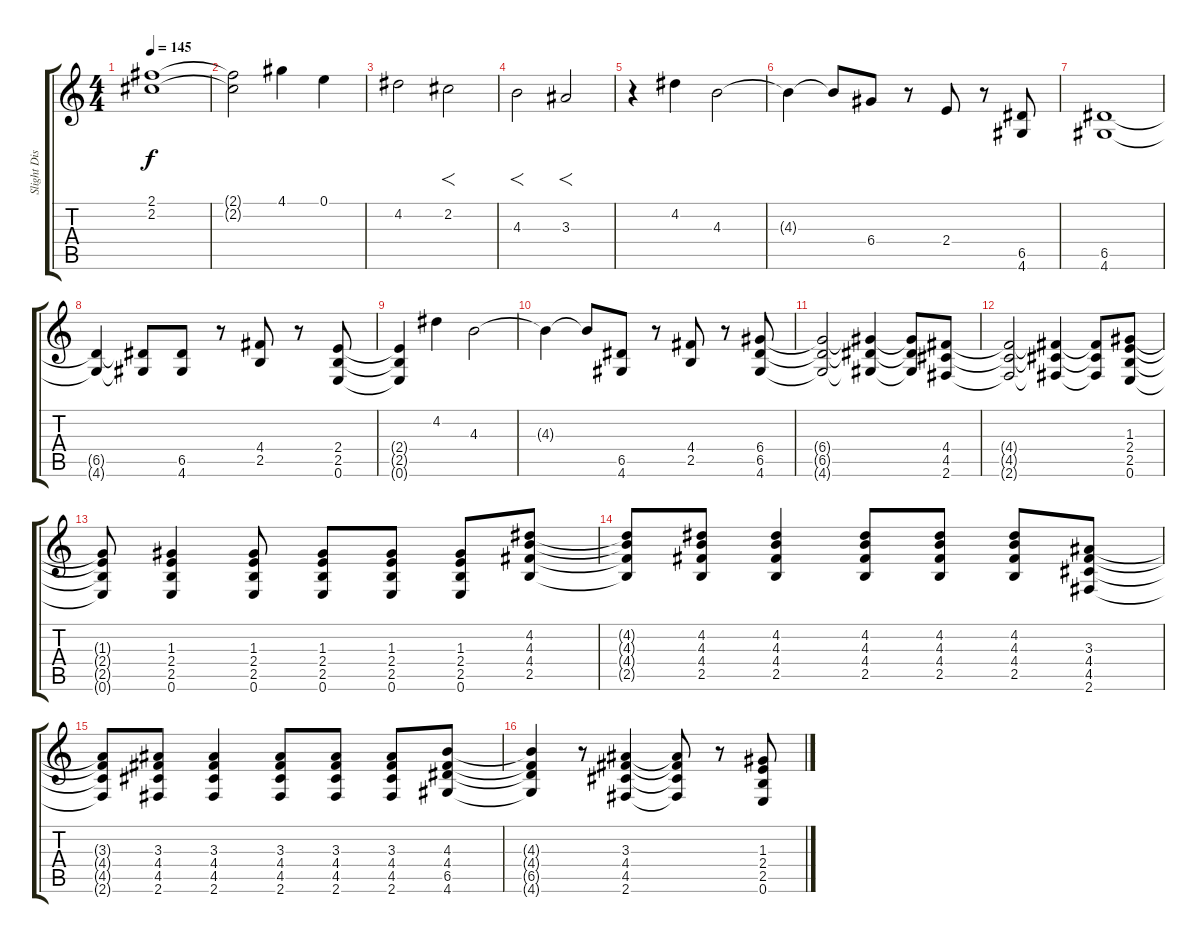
\track ("Slight Distortion Guitar 1" "Slight Dis") {instrument electricguitarjazz}
\staff {score tabs}
\tuning (E4 B3 G3 D3 A2 E2) {hide}
\ts (4 4)
\tempo 145
\clef g2
\ks c
(2.1{t} 2.2{t}).1{dy f} |
(2.1{t} 2.2{t}).2 4.1.4 0.1.4 |
4.2.2 2.2.2{f} |
4.3.2{f} 3.3.2{f} |
r.4 4.2.4 4.3.2 |
4.3{t}.4 4.3{t}.8 6.4.8 r.8 2.4.8 r.8 (6.5 4.6).8 |
(6.5 4.6).1 |
(6.5{t} 4.6{t}).4 (6.5{t} 4.6{t}).8 (6.5 4.6).8 r.8 (4.4 2.5).8 r.8 (2.4 2.5 0.6).8 |
(2.4{t} 2.5{t} 0.6{t}).4 4.2.4 4.3.2 |
4.3{t}.4 4.3{t}.8 (6.5 4.6).8 r.8 (4.4 2.5).8 r.8 (6.4 6.5 4.6).8 |
(6.4{t} 6.5{t} 4.6{t}).2 (6.4{t} 6.5{t} 4.6{t}).4 (6.4{t} 6.5{t} 4.6{t}).8 (4.4 4.5 2.6).8 |
(4.4{t} 4.5{t} 2.6{t}).2 (4.4{t} 4.5{t} 2.6{t}).4 (4.4{t} 4.5{t} 2.6{t}).8 (1.3 2.4 2.5 0.6).8 |
(1.3{t} 2.4{t} 2.5{t} 0.6{t}).8 (1.3 2.4 2.5 0.6).4 (1.3 2.4 2.5 0.6).8 (1.3 2.4 2.5 0.6).8 (1.3 2.4 2.5 0.6).8 (1.3 2.4 2.5 0.6).8 (4.2 4.3 4.4 2.5).8 |
(4.2{t} 4.3{t} 4.4{t} 2.5{t}).8 (4.2 4.3 4.4 2.5).8 (4.2 4.3 4.4 2.5).4 (4.2 4.3 4.4 2.5).8 (4.2 4.3 4.4 2.5).8 (4.2 4.3 4.4 2.5).8 (3.3 4.4 4.5 2.6).8 |
(3.3{t} 4.4{t} 4.5{t} 2.6{t}).8 (3.3 4.4 4.5 2.6).8 (3.3 4.4 4.5 2.6).4 (3.3 4.4 4.5 2.6).8 (3.3 4.4 4.5 2.6).8 (3.3 4.4 4.5 2.6).8 (4.3 4.4 6.5 4.6).8 |
(4.3{t} 4.4{t} 6.5{t} 4.6{t}).4 r.8 (3.3 4.4 4.5 2.6).4 (3.3{t} 4.4{t} 4.5{t} 2.6{t}).8 r.8 (1.3 2.4 2.5 0.6).8
